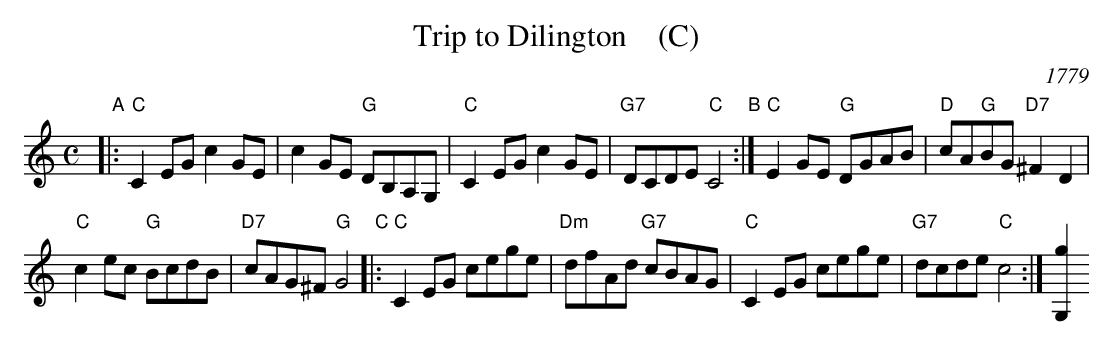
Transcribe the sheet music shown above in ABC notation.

X:1	% Number at top right
T: Trip to Dilington    (C)
O: 1779
L: 1/8
M: C
K: C
"A"|:\
"C"C2EG c2GE | c2GE "G"DB,A,G, |\
"C"C2EG c2GE | "G7"DCDE "C"C4 \
"B":|\
"C"E2GE "G"DGAB | "D"cA"G"BG "D7"^F2D2 |
"C"c2ec "G"BcdB | "D7"cAG^F "G"G4 \
"C"|:\
"C"C2EG cege | "Dm"dfAd "G7"cBAG |\
"C"C2EG cege |"G7"dcde "C"c4 :| [g2G,2]
